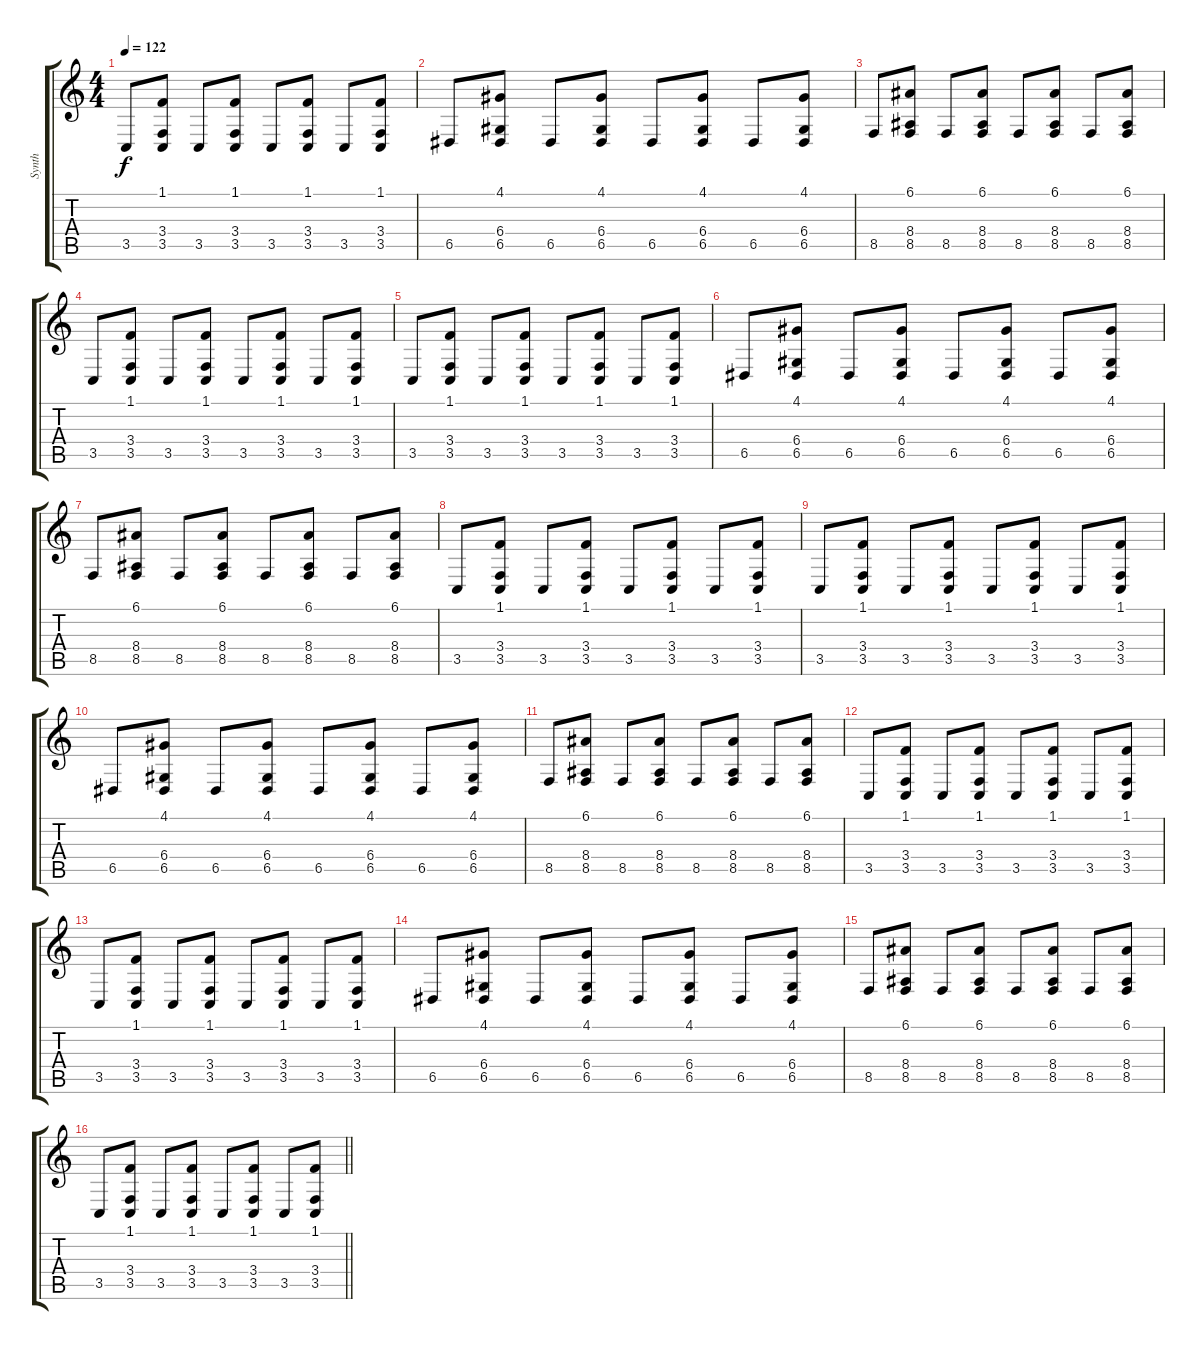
\track ("Synth" "Synth") {instrument lead2sawtooth}
\staff {score tabs}
\tuning (E4 B3 G3 D3 A2 E2) {hide}
\ts (4 4)
\tempo 122
\clef g2
\ks c
3.5.8{dy f} (1.1 3.4 3.5).8 3.5.8 (1.1 3.4 3.5).8 3.5.8 (1.1 3.4 3.5).8 3.5.8 (1.1 3.4 3.5).8 |
6.5.8 (4.1 6.4 6.5).8 6.5.8 (4.1 6.4 6.5).8 6.5.8 (4.1 6.4 6.5).8 6.5.8 (4.1 6.4 6.5).8 |
8.5.8 (6.1 8.4 8.5).8 8.5.8 (6.1 8.4 8.5).8 8.5.8 (6.1 8.4 8.5).8 8.5.8 (6.1 8.4 8.5).8 |
3.5.8 (1.1 3.4 3.5).8 3.5.8 (1.1 3.4 3.5).8 3.5.8 (1.1 3.4 3.5).8 3.5.8 (1.1 3.4 3.5).8 |
3.5.8 (1.1 3.4 3.5).8 3.5.8 (1.1 3.4 3.5).8 3.5.8 (1.1 3.4 3.5).8 3.5.8 (1.1 3.4 3.5).8 |
6.5.8 (4.1 6.4 6.5).8 6.5.8 (4.1 6.4 6.5).8 6.5.8 (4.1 6.4 6.5).8 6.5.8 (4.1 6.4 6.5).8 |
8.5.8 (6.1 8.4 8.5).8 8.5.8 (6.1 8.4 8.5).8 8.5.8 (6.1 8.4 8.5).8 8.5.8 (6.1 8.4 8.5).8 |
3.5.8 (1.1 3.4 3.5).8 3.5.8 (1.1 3.4 3.5).8 3.5.8 (1.1 3.4 3.5).8 3.5.8 (1.1 3.4 3.5).8 |
3.5.8 (1.1 3.4 3.5).8 3.5.8 (1.1 3.4 3.5).8 3.5.8 (1.1 3.4 3.5).8 3.5.8 (1.1 3.4 3.5).8 |
6.5.8 (4.1 6.4 6.5).8 6.5.8 (4.1 6.4 6.5).8 6.5.8 (4.1 6.4 6.5).8 6.5.8 (4.1 6.4 6.5).8 |
8.5.8 (6.1 8.4 8.5).8 8.5.8 (6.1 8.4 8.5).8 8.5.8 (6.1 8.4 8.5).8 8.5.8 (6.1 8.4 8.5).8 |
3.5.8 (1.1 3.4 3.5).8 3.5.8 (1.1 3.4 3.5).8 3.5.8 (1.1 3.4 3.5).8 3.5.8 (1.1 3.4 3.5).8 |
3.5.8 (1.1 3.4 3.5).8 3.5.8 (1.1 3.4 3.5).8 3.5.8 (1.1 3.4 3.5).8 3.5.8 (1.1 3.4 3.5).8 |
6.5.8 (4.1 6.4 6.5).8 6.5.8 (4.1 6.4 6.5).8 6.5.8 (4.1 6.4 6.5).8 6.5.8 (4.1 6.4 6.5).8 |
8.5.8 (6.1 8.4 8.5).8 8.5.8 (6.1 8.4 8.5).8 8.5.8 (6.1 8.4 8.5).8 8.5.8 (6.1 8.4 8.5).8 |
\barLineRight lightlight
3.5.8 (1.1 3.4 3.5).8 3.5.8 (1.1 3.4 3.5).8 3.5.8 (1.1 3.4 3.5).8 3.5.8 (1.1 3.4 3.5).8
